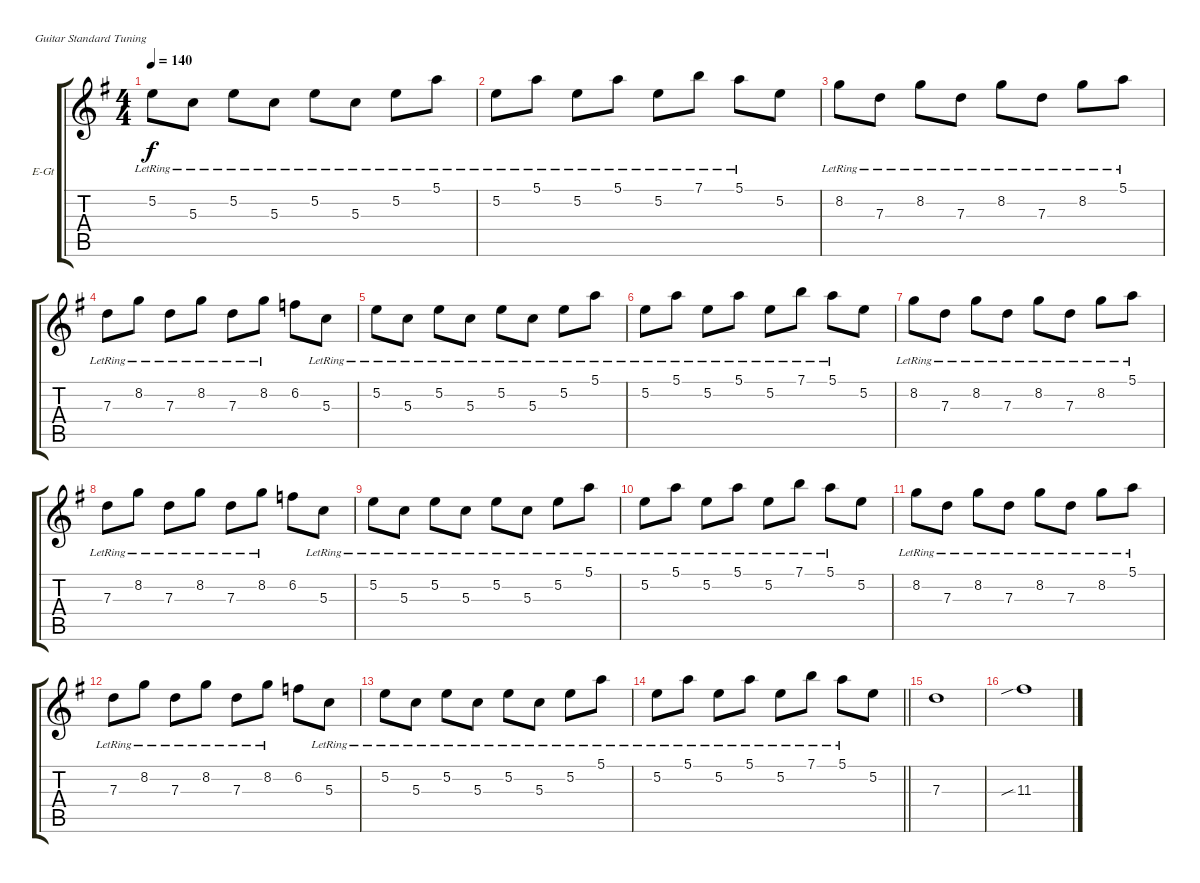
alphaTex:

\bracketExtendMode groupsimilarinstruments
\firstSystemTrackNameOrientation horizontal
\otherSystemsTrackNameOrientation horizontal
\track ("Albert Hammond Jr." "E-Gt") {instrument overdrivenguitar}
\staff {score tabs}
\tuning (E4 B3 G3 D3 A2 E2)
\ts (4 4)
\tempo 140
\clef g2
\ks g
5.2{lr}.8{dy f} 5.3{lr}.8 5.2{lr}.8 5.3{lr}.8 5.2{lr}.8 5.3{lr}.8 5.2{lr}.8 5.1{lr}.8 |
5.2{lr}.8 5.1{lr}.8 5.2{lr}.8 5.1{lr}.8 5.2{lr}.8 7.1{lr}.8 5.1{lr}.8 5.2.8 |
8.2{lr}.8 7.3{lr}.8 8.2{lr}.8 7.3{lr}.8 8.2{lr}.8 7.3{lr}.8 8.2{lr}.8 5.1{lr}.8 |
7.3{lr}.8 8.2{lr}.8 7.3{lr}.8 8.2{lr}.8 7.3{lr}.8 8.2{lr}.8 6.2.8 5.3{lr}.8 |
5.2{lr}.8 5.3{lr}.8 5.2{lr}.8 5.3{lr}.8 5.2{lr}.8 5.3{lr}.8 5.2{lr}.8 5.1{lr}.8 |
5.2{lr}.8 5.1{lr}.8 5.2{lr}.8 5.1{lr}.8 5.2{lr}.8 7.1{lr}.8 5.1{lr}.8 5.2.8 |
8.2{lr}.8 7.3{lr}.8 8.2{lr}.8 7.3{lr}.8 8.2{lr}.8 7.3{lr}.8 8.2{lr}.8 5.1{lr}.8 |
7.3{lr}.8 8.2{lr}.8 7.3{lr}.8 8.2{lr}.8 7.3{lr}.8 8.2{lr}.8 6.2.8 5.3{lr}.8 |
5.2{lr}.8 5.3{lr}.8 5.2{lr}.8 5.3{lr}.8 5.2{lr}.8 5.3{lr}.8 5.2{lr}.8 5.1{lr}.8 |
5.2{lr}.8 5.1{lr}.8 5.2{lr}.8 5.1{lr}.8 5.2{lr}.8 7.1{lr}.8 5.1{lr}.8 5.2.8 |
8.2{lr}.8 7.3{lr}.8 8.2{lr}.8 7.3{lr}.8 8.2{lr}.8 7.3{lr}.8 8.2{lr}.8 5.1{lr}.8 |
7.3{lr}.8 8.2{lr}.8 7.3{lr}.8 8.2{lr}.8 7.3{lr}.8 8.2{lr}.8 6.2.8 5.3{lr}.8 |
5.2{lr}.8 5.3{lr}.8 5.2{lr}.8 5.3{lr}.8 5.2{lr}.8 5.3{lr}.8 5.2{lr}.8 5.1{lr}.8 |
\barLineRight lightlight
5.2{lr}.8 5.1{lr}.8 5.2{lr}.8 5.1{lr}.8 5.2{lr}.8 7.1{lr}.8 5.1{lr}.8 5.2.8 |
7.3.1 |
11.3{sib}.1
